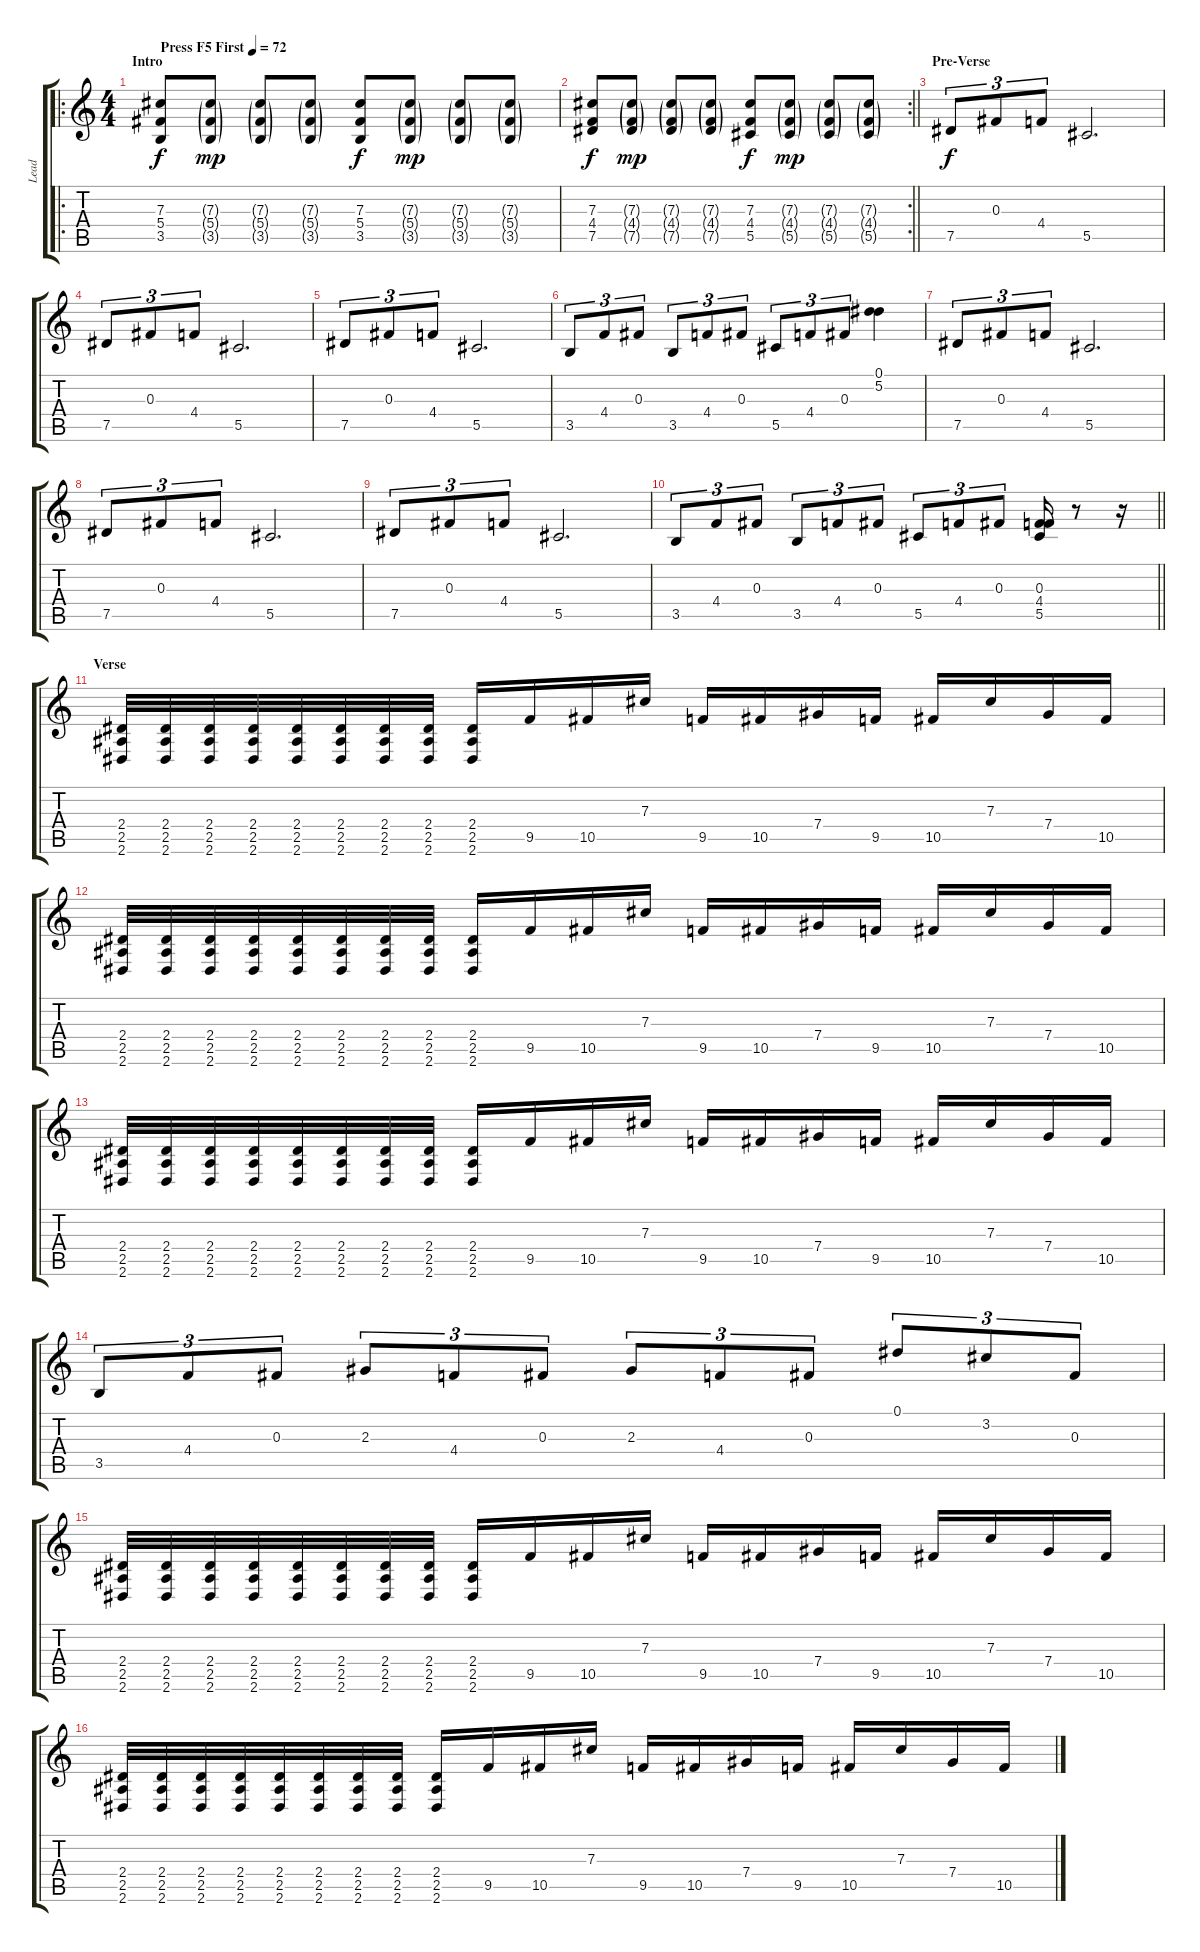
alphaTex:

\track ("Lead" "Lead") {instrument overdrivenguitar}
\staff {score tabs}
\tuning (Eb4 Bb3 Gb3 Db3 Ab2 Db2) {hide}
\ro
\ts (4 4)
\section ("" "Intro")
\tempo (72 "Press F5 First")
\clef g2
\ks c
(7.3 5.4 3.5).8{dy f instrument electricguitarclean} (7.3{g} 5.4{g} 3.5{g}).8{dy mp} (7.3{g} 5.4{g} 3.5{g}).8 (7.3{g} 5.4{g} 3.5{g}).8 (7.3 5.4 3.5).8{dy f} (7.3{g} 5.4{g} 3.5{g}).8{dy mp} (7.3{g} 5.4{g} 3.5{g}).8 (7.3{g} 5.4{g} 3.5{g}).8 |
\rc 2
\barLineRight lightlight
(7.3 4.4 7.5).8{dy f} (7.3{g} 4.4{g} 7.5{g}).8{dy mp} (7.3{g} 4.4{g} 7.5{g}).8 (7.3{g} 4.4{g} 7.5{g}).8 (7.3 4.4 5.5).8{dy f} (7.3{g} 4.4{g} 5.5{g}).8{dy mp} (7.3{g} 4.4{g} 5.5{g}).8 (7.3{g} 4.4{g} 5.5{g}).8 |
\section ("" "Pre-Verse")
7.5.8{tu (3 2) dy f} 0.3.8{tu (3 2)} 4.4.8{tu (3 2)} 5.5.2{d} |
7.5.8{tu (3 2)} 0.3.8{tu (3 2)} 4.4.8{tu (3 2)} 5.5.2{d} |
7.5.8{tu (3 2)} 0.3.8{tu (3 2)} 4.4.8{tu (3 2)} 5.5.2{d} |
3.5.8{tu (3 2)} 4.4.8{tu (3 2)} 0.3.8{tu (3 2)} 3.5.8{tu (3 2)} 4.4.8{tu (3 2)} 0.3.8{tu (3 2)} 5.5.8{tu (3 2)} 4.4.8{tu (3 2)} 0.3.8{tu (3 2)} (0.1 5.2).4 |
7.5.8{tu (3 2)} 0.3.8{tu (3 2)} 4.4.8{tu (3 2)} 5.5.2{d} |
7.5.8{tu (3 2)} 0.3.8{tu (3 2)} 4.4.8{tu (3 2)} 5.5.2{d} |
7.5.8{tu (3 2)} 0.3.8{tu (3 2)} 4.4.8{tu (3 2)} 5.5.2{d} |
\barLineRight lightlight
3.5.8{tu (3 2)} 4.4.8{tu (3 2)} 0.3.8{tu (3 2)} 3.5.8{tu (3 2)} 4.4.8{tu (3 2)} 0.3.8{tu (3 2)} 5.5.8{tu (3 2)} 4.4.8{tu (3 2)} 0.3.8{tu (3 2)} (0.3 4.4 5.5).16 r.8 r.16 |
\section ("" "Verse")
(2.4 2.5 2.6).32{instrument overdrivenguitar} (2.4 2.5 2.6).32 (2.4 2.5 2.6).32 (2.4 2.5 2.6).32 (2.4 2.5 2.6).32 (2.4 2.5 2.6).32 (2.4 2.5 2.6).32 (2.4 2.5 2.6).32 (2.4 2.5 2.6).16 9.5.16 10.5.16 7.3.16 9.5.16 10.5.16 7.4.16 9.5.16 10.5.16 7.3.16 7.4.16 10.5.16 |
(2.4 2.5 2.6).32 (2.4 2.5 2.6).32 (2.4 2.5 2.6).32 (2.4 2.5 2.6).32 (2.4 2.5 2.6).32 (2.4 2.5 2.6).32 (2.4 2.5 2.6).32 (2.4 2.5 2.6).32 (2.4 2.5 2.6).16 9.5.16 10.5.16 7.3.16 9.5.16 10.5.16 7.4.16 9.5.16 10.5.16 7.3.16 7.4.16 10.5.16 |
(2.4 2.5 2.6).32 (2.4 2.5 2.6).32 (2.4 2.5 2.6).32 (2.4 2.5 2.6).32 (2.4 2.5 2.6).32 (2.4 2.5 2.6).32 (2.4 2.5 2.6).32 (2.4 2.5 2.6).32 (2.4 2.5 2.6).16 9.5.16 10.5.16 7.3.16 9.5.16 10.5.16 7.4.16 9.5.16 10.5.16 7.3.16 7.4.16 10.5.16 |
3.5.8{tu (3 2)} 4.4.8{tu (3 2)} 0.3.8{tu (3 2)} 2.3.8{tu (3 2)} 4.4.8{tu (3 2)} 0.3.8{tu (3 2)} 2.3.8{tu (3 2)} 4.4.8{tu (3 2)} 0.3.8{tu (3 2)} 0.1.8{tu (3 2)} 3.2.8{tu (3 2)} 0.3.8{tu (3 2)} |
(2.4 2.5 2.6).32{instrument overdrivenguitar} (2.4 2.5 2.6).32 (2.4 2.5 2.6).32 (2.4 2.5 2.6).32 (2.4 2.5 2.6).32 (2.4 2.5 2.6).32 (2.4 2.5 2.6).32 (2.4 2.5 2.6).32 (2.4 2.5 2.6).16 9.5.16 10.5.16 7.3.16 9.5.16 10.5.16 7.4.16 9.5.16 10.5.16 7.3.16 7.4.16 10.5.16 |
(2.4 2.5 2.6).32 (2.4 2.5 2.6).32 (2.4 2.5 2.6).32 (2.4 2.5 2.6).32 (2.4 2.5 2.6).32 (2.4 2.5 2.6).32 (2.4 2.5 2.6).32 (2.4 2.5 2.6).32 (2.4 2.5 2.6).16 9.5.16 10.5.16 7.3.16 9.5.16 10.5.16 7.4.16 9.5.16 10.5.16 7.3.16 7.4.16 10.5.16
